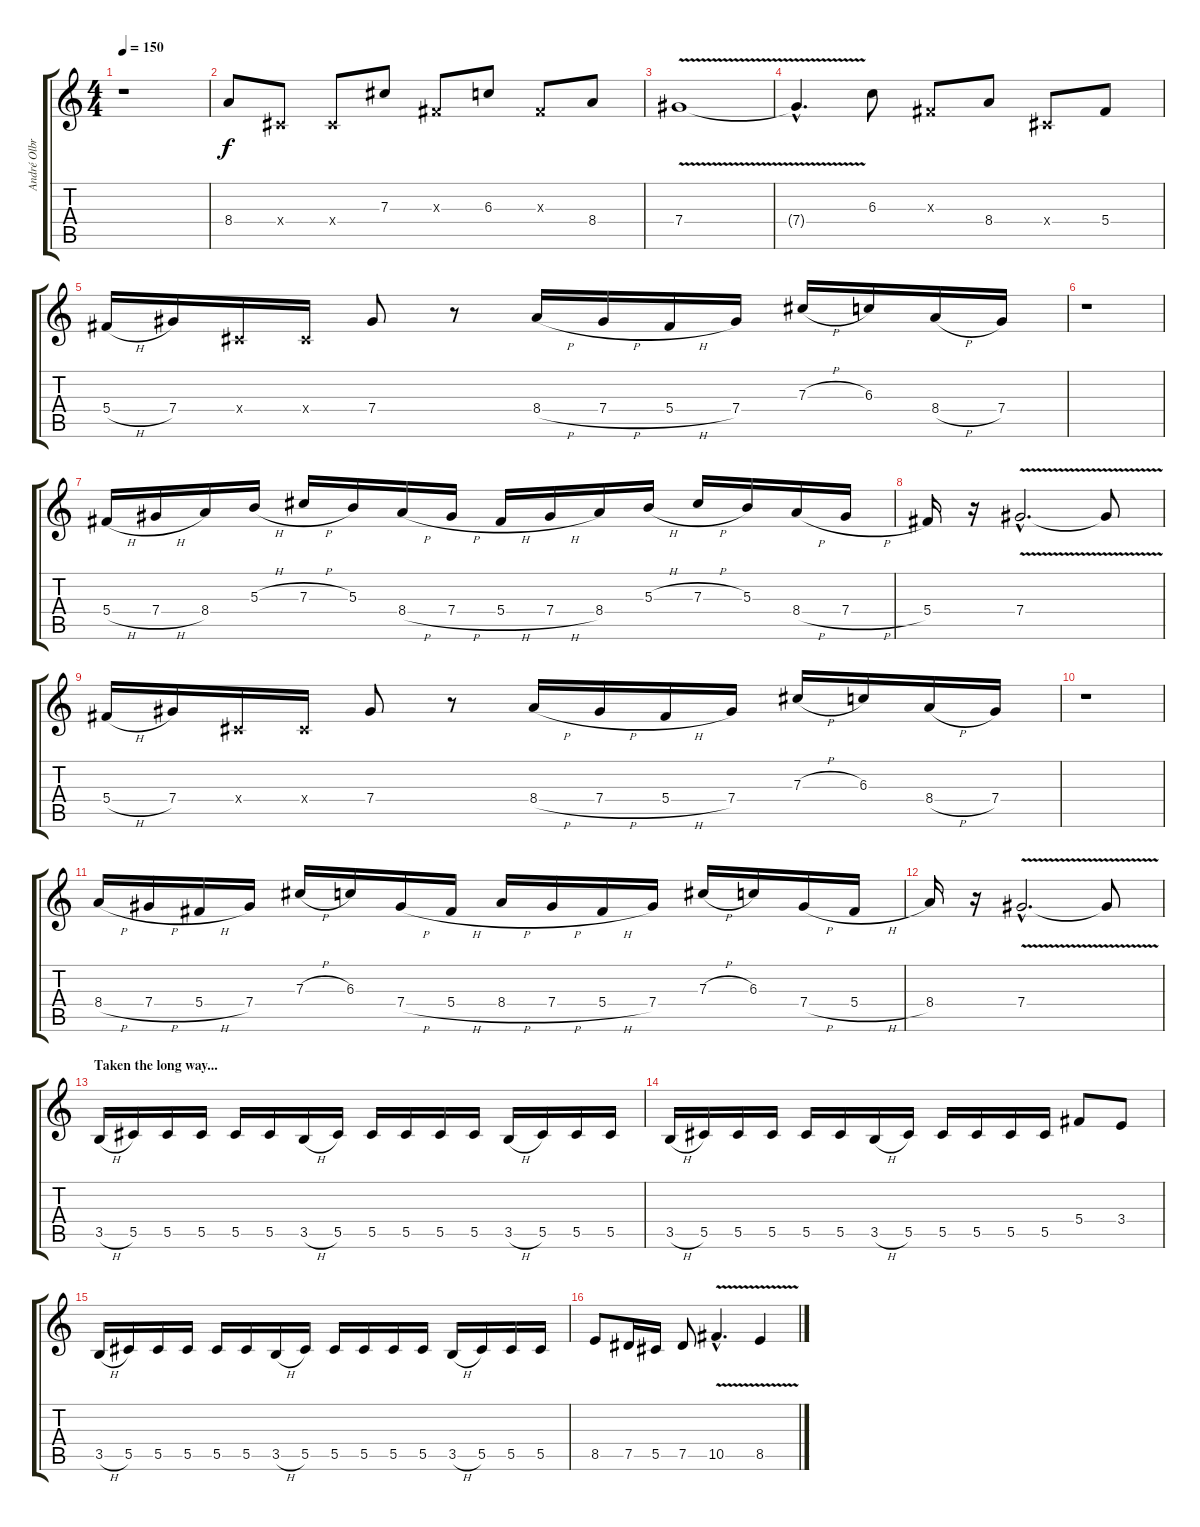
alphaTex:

\track ("André Olbrich" "André Olbr") {instrument distortionguitar}
\staff {score tabs}
\tuning (Eb4 Bb3 Gb3 Db3 Ab2 Eb2) {hide}
\ts (4 4)
\tempo 150
\clef g2
\ks c
r.1{dy f instrument distortionguitar} |
8.4.8 0.4{x}.8 0.4{x}.8 7.3.8 0.3{x}.8 6.3.8 0.3{x}.8 8.4.8 |
7.4{v}.1 |
7.4{hac t}.4{d} 6.3.8 0.3{x}.8 8.4.8 0.4{x}.8 5.4.8 |
5.4{h}.16 7.4.16 0.4{x}.16 0.4{x}.16 7.4.8 r.8 8.4{h}.16 7.4{h}.16 5.4{h}.16 7.4.16 7.3{h}.16 6.3.16 8.4{h}.16 7.4.16 |
r.1 |
5.4{h}.16 7.4{h}.16 8.4.16 5.3{h}.16 7.3{h}.16 5.3.16 8.4{h}.16 7.4{h}.16 5.4{h}.16 7.4{h}.16 8.4.16 5.3{h}.16 7.3{h}.16 5.3.16 8.4{h}.16 7.4{h}.16 |
5.4.16 r.16 7.4{v hac}.2{d} 7.4{t}.8 |
5.4{h}.16 7.4.16 0.4{x}.16 0.4{x}.16 7.4.8 r.8 8.4{h}.16 7.4{h}.16 5.4{h}.16 7.4.16 7.3{h}.16 6.3.16 8.4{h}.16 7.4.16 |
r.1 |
8.4{h}.16 7.4{h}.16 5.4{h}.16 7.4.16 7.3{h}.16 6.3.16 7.4{h}.16 5.4{h}.16 8.4{h}.16 7.4{h}.16 5.4{h}.16 7.4.16 7.3{h}.16 6.3.16 7.4{h}.16 5.4{h}.16 |
8.4.16 r.16 7.4{v hac}.2{d} 7.4{t}.8 |
\section ("" "Taken the long way...")
3.5{h}.16 5.5.16 5.5.16 5.5.16 5.5.16 5.5.16 3.5{h}.16 5.5.16 5.5.16 5.5.16 5.5.16 5.5.16 3.5{h}.16 5.5.16 5.5.16 5.5.16 |
3.5{h}.16 5.5.16 5.5.16 5.5.16 5.5.16 5.5.16 3.5{h}.16 5.5.16 5.5.16 5.5.16 5.5.16 5.5.16 5.4.8 3.4.8 |
3.5{h}.16 5.5.16 5.5.16 5.5.16 5.5.16 5.5.16 3.5{h}.16 5.5.16 5.5.16 5.5.16 5.5.16 5.5.16 3.5{h}.16 5.5.16 5.5.16 5.5.16 |
8.5.8 7.5.16 5.5.16 7.5.8 10.5{v hac}.4{d} 8.5{v}.4
